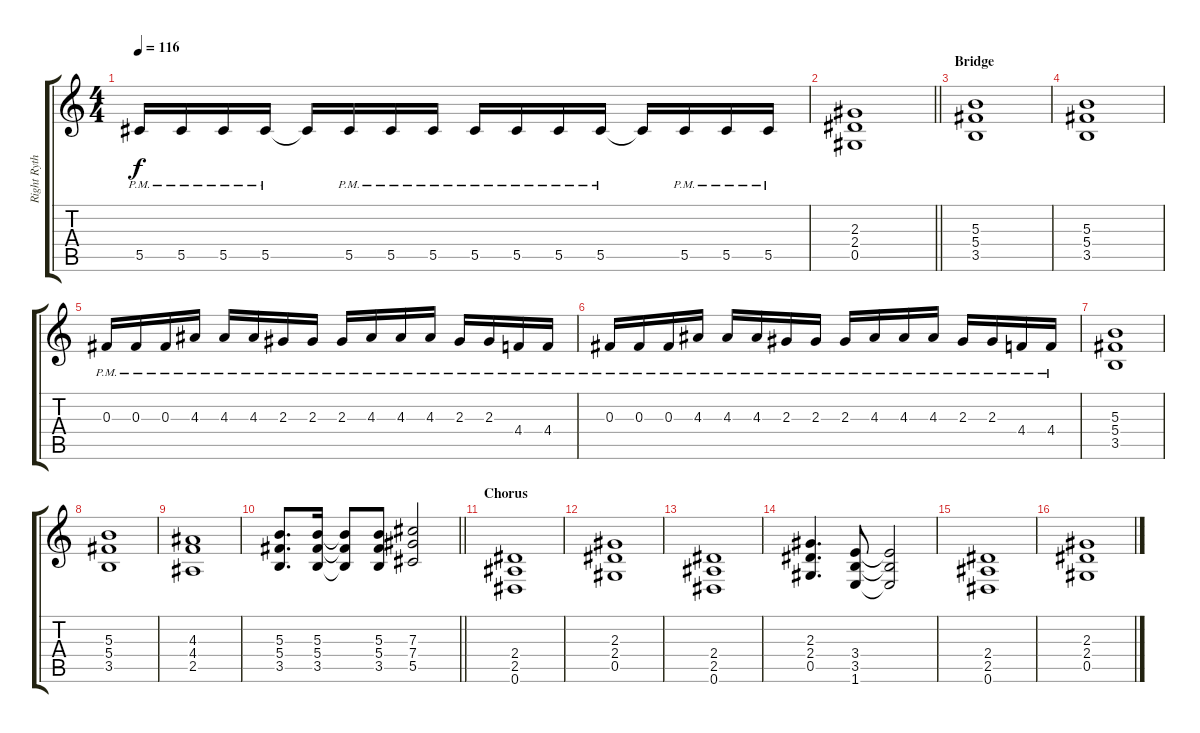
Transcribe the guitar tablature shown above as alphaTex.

\track ("Right Rythm" "Right Ryth") {instrument distortionguitar}
\staff {score tabs}
\tuning (Eb4 Bb3 Gb3 Db3 Ab2 Eb2) {hide}
\ts (4 4)
\tempo 116
\clef g2
\ks c
5.5{pm}.16{dy f} 5.5{pm}.16 5.5{pm}.16 5.5{pm}.16 5.5{t}.16 5.5{pm}.16 5.5{pm}.16 5.5{pm}.16 5.5{pm}.16 5.5{pm}.16 5.5{pm}.16 5.5{pm}.16 5.5{t}.16 5.5{pm}.16 5.5{pm}.16 5.5{pm}.16 |
\barLineRight lightlight
(2.3 2.4 0.5).1 |
\section ("" "Bridge")
(5.3 5.4 3.5).1 |
(5.3 5.4 3.5).1 |
0.3{pm}.16 0.3{pm}.16 0.3{pm}.16 4.3{pm}.16 4.3{pm}.16 4.3{pm}.16 2.3{pm}.16 2.3{pm}.16 2.3{pm}.16 4.3{pm}.16 4.3{pm}.16 4.3{pm}.16 2.3{pm}.16 2.3{pm}.16 4.4{pm}.16 4.4{pm}.16 |
0.3{pm}.16 0.3{pm}.16 0.3{pm}.16 4.3{pm}.16 4.3{pm}.16 4.3{pm}.16 2.3{pm}.16 2.3{pm}.16 2.3{pm}.16 4.3{pm}.16 4.3{pm}.16 4.3{pm}.16 2.3{pm}.16 2.3{pm}.16 4.4{pm}.16 4.4{pm}.16 |
(5.3 5.4 3.5).1 |
(5.3 5.4 3.5).1 |
(4.3 4.4 2.5).1 |
\barLineRight lightlight
(5.3 5.4 3.5).8{d} (5.3 5.4 3.5).16 (5.3{t} 5.4{t} 3.5{t}).8 (5.3 5.4 3.5).8 (7.3 7.4 5.5).2 |
\section ("" "Chorus")
(2.4 2.5 0.6).1 |
(2.3 2.4 0.5).1 |
(2.4 2.5 0.6).1 |
(2.3 2.4 0.5).4{d} (3.4 3.5 1.6).8 (3.4{t} 3.5{t} 1.6{t}).2 |
(2.4 2.5 0.6).1 |
(2.3 2.4 0.5).1
